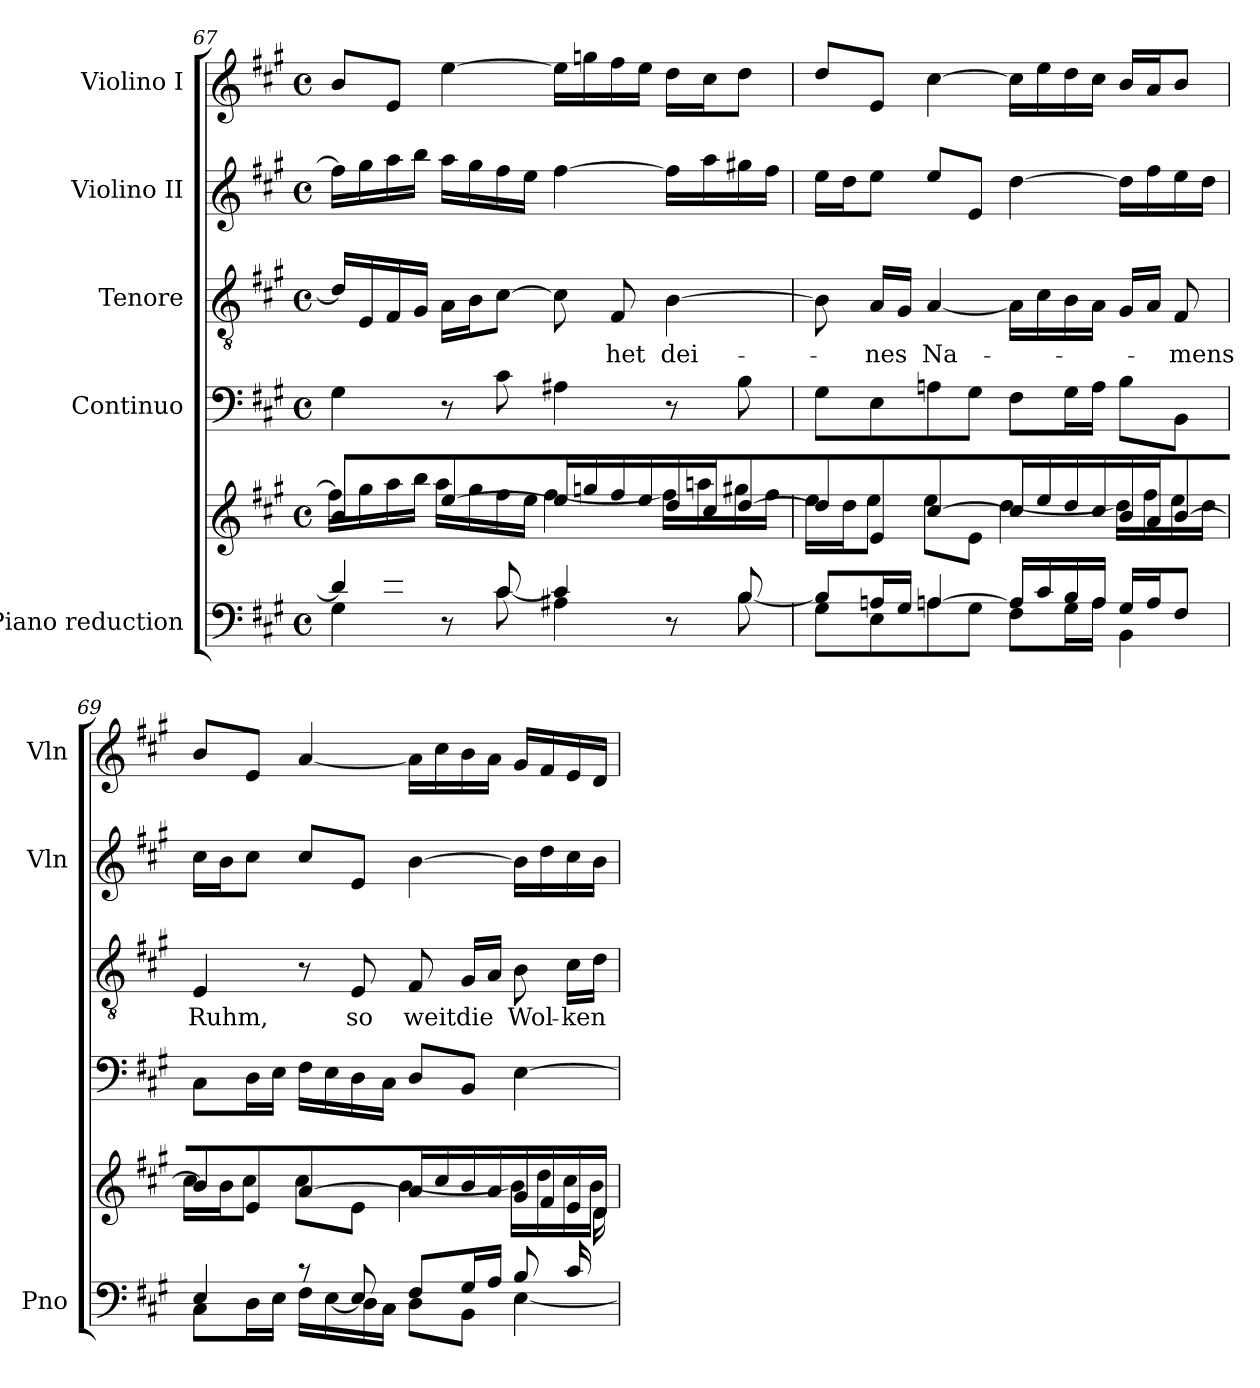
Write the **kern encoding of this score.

**kern	**kern	**kern	**kern	**text	**kern	**kern
*part5	*part5	*part4	*part3	*part3	*part2	*part1
*staff6	*staff5	*staff4	*staff3	*staff3	*staff2	*staff1
*I"Piano reduction	*	*I"Continuo	*I"Tenore	*	*I"Violino II	*I"Violino I
*I'Pno	*	*	*	*	*I'Vln	*I'Vln
!!LO:LB:g=z
*clefF4	*clefG2	*clefF4	*clefGv2	*	*clefG2	*clefG2
*k[f#c#g#]	*k[f#c#g#]	*k[f#c#g#]	*k[f#c#g#]	*	*k[f#c#g#]	*k[f#c#g#]
*M4/4	*M4/4	*M4/4	*M4/4	*	*M4/4	*M4/4
*met(c)	*met(c)	*met(c)	*met(c)	*	*met(c)	*met(c)
=67	=67	=67	=67	=67	=67	=67
*^	*^	*	*	*	*	*
*	*^	*	*	*	*	*	*	*
8ryy	4d/]	4G#\	8b/L	16ff#\LL]	4G#\	16d/LL]	.	16ff#\LL]	8b/L
.	.	.	.	16gg#\	.	16E/	.	16gg#\	.
8e/J	.	.	8ryy	16aa\	.	16F#/	.	16aa\	8e/J
.	.	.	.	16bb\JJ	.	16G#/JJ	.	16bb\JJ	.
2.ryy	8r	8ryy	[<4ee/	16aa\LL	8r	16A\LL	.	16aa\LL	[4ee\
.	.	.	.	16gg#\	.	16B\J	.	16gg#\	.
.	[8c#/	8c#\	.	16ff#\	8c#\	[8c#\J	.	16ff#\	.
.	.	.	.	16ee\JJ	.	.	.	16ee\JJ	.
.	4c#/]	4A#X\	16ee/LL]	[>4ff#\	4A#X\	8c#\]	.	[4ff#\	16ee\LL]
.	.	.	16ggn/	.	.	.	.	.	16ggn\
!	!	!	!	!	!	!	!LO:LY:b	!	!
.	.	.	16ff#/	.	.	8F#/	-het	.	16ff#\
.	.	.	16ee/JJ	.	.	.	.	.	16ee\JJ
!	!	!	!	!	!	!	!LO:LY:b	!	!
.	8r	8ryy	16dd/LL	16ff#\LL]	8r	[4B\	dei-	16ff#\LL]	16dd\LL
.	.	.	16cc#/J	16aan\	.	.	.	16aa\	16cc#\J
.	[8B/	8B\	[<8dd/J	16gg#X\	8B\	.	.	16gg#X\	8dd\J
.	.	.	.	16ff#\JJ	.	.	.	16ff#\JJ	.
*	*v	*v	*	*	*	*	*	*	*
=68	=68	=68	=68	=68	=68	=68	=68	=68
8B/L]	8G#\L	8dd/L]	16ee\LL	8G#\L	8B\]	.	16ee\LL	8dd/L
.	.	.	16dd\J	.	.	.	16dd\J	.
!	!	!	!	!	!	!LO:LY:b	!	!
16An/L	8E\	8e/J	8ee\J	8E\	16A/LL	-nes	8ee\J	8e/J
16G#/JJ	.	.	.	.	16G#/JJ	.	.	.
!	!	!	!	!	!	!LO:LY:b	!	!
[4A/	8An\	[4cc#/	8ee\L	8An\	[4A/	Na-	8ee/L	[4cc#\
.	8G#\J	.	8e\J	8G#\J	.	.	8e/J	.
16A/LL]	8F#\L	16cc#/LL]	[4dd\	8F#\L	16A\LL]	.	[4dd\	16cc#\LL]
16c#/	.	16ee/	.	.	16c#\	.	.	16ee\
16B/	16G#\L	16dd/	.	16G#\L	16B\	.	.	16dd\
16A/JJ	16A\JJ	16cc#/JJ	.	16A\JJ	16A\JJ	.	.	16cc#\JJ
16G#/LL	4BB\	16b/LL	16dd\LL]	8B\L	16G#/LL	.	16dd\LL]	16b/LL
16A/J	.	16a/J	16ff#\	.	16A/JJ	.	16ff#\	16a/J
!	!	!	!	!	!	!LO:LY:b	!	!
8F#/J	.	[<8b/J	16ee\	8BB\J	8F#/	-mens	16ee\	8b/J
.	.	.	16dd\JJ	.	.	.	16dd\JJ	.
=69	=69	=69	=69	=69	=69	=69	=69	=69
*	*	*	*^	*	*	*	*	*
!	!	!	!	!	!	!	!LO:LY:b	!	!
4E/	8C#\L	8b/L]	16cc#\LL	2...ryy	8C#\L	4E/	Ruhm,	16cc#\LL	8b/L
.	.	.	16b\J	.	.	.	.	16b\J	.
.	16D\L	8e/J	8cc#\J	.	16D\L	.	.	8cc#\J	8e/J
.	16E\JJ	.	.	.	16E\JJ	.	.	.	.
8r	16F#\LL	[4a/	8cc#\L	.	16F#\LL	8r	.	8cc#/L	[4a/
.	[>16E\	.	.	.	16E\	.	.	.	.
!	!	!	!	!	!	!	!LO:LY:b	!	!
8E/]	16D\	.	8e\J	.	16D\	8E/	so	8e/J	.
.	16C#\JJ	.	.	.	16C#\JJ	.	.	.	.
!	!	!	!	!	!	!	!LO:LY:b	!	!
8F#/L	8D\L	16a/LL]	[4b\	.	8D/L	8F#/	weit	[4b\	16a\LL]
.	.	16cc#/	.	.	.	.	.	.	16cc#\
!	!	!	!	!	!	!	!LO:LY:b	!	!
16G#/L	8BB\J	16b/	.	.	8BB/J	16G#/LL	die	.	16b\
16A/JJ	.	16a/JJ	.	.	.	16A/JJ	.	.	16a\JJ
!	!	!	!	!	!	!	!LO:LY:b	!	!
8B/L	[4E\	16g#/LL	16b\LL]	.	[4E\	8B\	Wol-	16b\LL]	16g#/LL
.	.	16f#/	16dd\	.	.	.	.	16dd\	16f#/
!	!	!	!	!	!	!	!LO:LY:b	!	!
16c#/L	.	16e/	16cc#\	.	.	16c#\LL	-ken	16cc#\	16e/
16ryy	.	16d/JJ	16b\JJ	16d\JJ	.	16d\JJ	.	16b\JJ	16d/JJ
*v	*v	*	*	*	*	*	*	*	*
*	*v	*v	*v	*	*	*	*	*
=	=	=	=	=	=	=
*-	*-	*-	*-	*-	*-	*-
